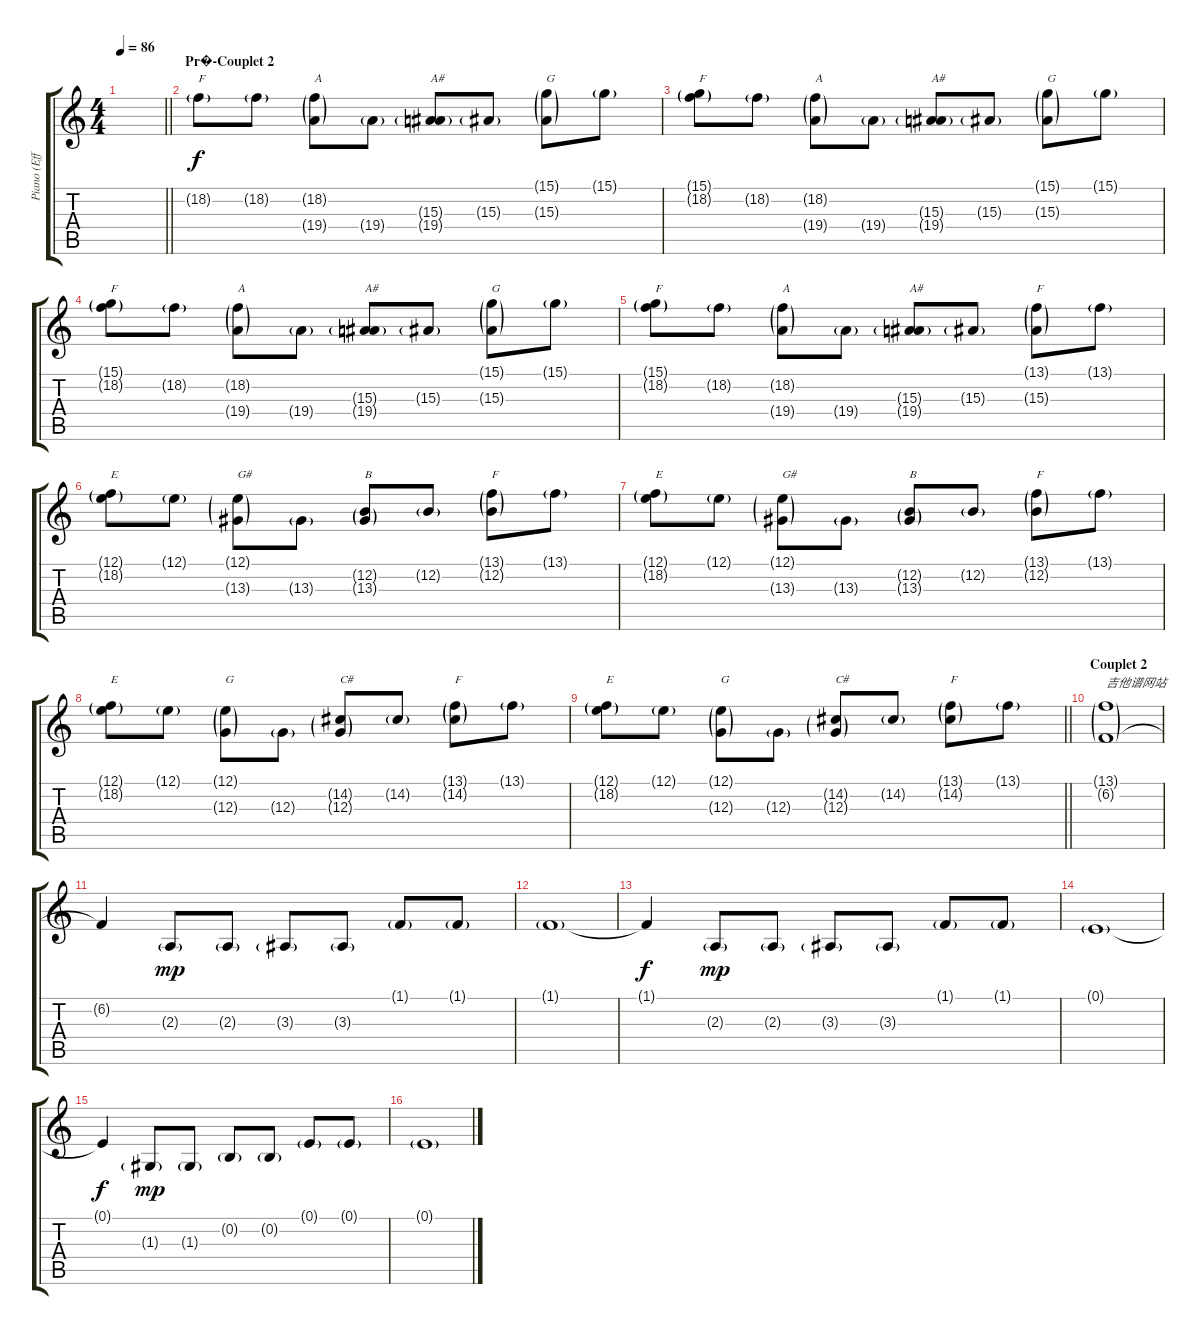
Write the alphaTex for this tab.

\track ("Piano (Effet et Delay)" "Piano (Eff") {instrument fx1rain}
\staff {score tabs}
\tuning (E4 B3 G3 D3 A2 E2) {hide}
\ts (4 4)
\tempo 86
\clef g2
\barLineRight lightlight
\ks c
|
\section ("" "Pr�-Couplet 2")
18.2{g}.8{txt "F"} 18.2{g}.8 (18.2{g} 19.4{g}).8{txt "A"} 19.4{g}.8 (15.3{g} 19.4{g}).8{txt "A#"} 15.3{g}.8 (15.1{g} 15.3{g}).8{txt "G"} 15.1{g}.8 |
(15.1{g} 18.2{g}).8{txt "F"} 18.2{g}.8 (18.2{g} 19.4{g}).8{txt "A"} 19.4{g}.8 (15.3{g} 19.4{g}).8{txt "A#"} 15.3{g}.8 (15.1{g} 15.3{g}).8{txt "G"} 15.1{g}.8 |
(15.1{g} 18.2{g}).8{txt "F"} 18.2{g}.8 (18.2{g} 19.4{g}).8{txt "A"} 19.4{g}.8 (15.3{g} 19.4{g}).8{txt "A#"} 15.3{g}.8 (15.1{g} 15.3{g}).8{txt "G"} 15.1{g}.8 |
(15.1{g} 18.2{g}).8{txt "F"} 18.2{g}.8 (18.2{g} 19.4{g}).8{txt "A"} 19.4{g}.8 (15.3{g} 19.4{g}).8{txt "A#"} 15.3{g}.8 (13.1{g} 15.3{g}).8{txt "F"} 13.1{g}.8 |
(12.1{g} 18.2{g}).8{txt "E"} 12.1{g}.8 (12.1{g} 13.3{g}).8{txt "G#"} 13.3{g}.8 (12.2{g} 13.3{g}).8{txt "B"} 12.2{g}.8 (13.1{g} 12.2{g}).8{txt "F"} 13.1{g}.8 |
(12.1{g} 18.2{g}).8{txt "E"} 12.1{g}.8 (12.1{g} 13.3{g}).8{txt "G#"} 13.3{g}.8 (12.2{g} 13.3{g}).8{txt "B"} 12.2{g}.8 (13.1{g} 12.2{g}).8{txt "F"} 13.1{g}.8 |
(12.1{g} 18.2{g}).8{txt "E"} 12.1{g}.8 (12.1{g} 12.3{g}).8{txt "G"} 12.3{g}.8 (14.2{g} 12.3{g}).8{txt "C#"} 14.2{g}.8 (13.1{g} 14.2{g}).8{txt "F"} 13.1{g}.8 |
\barLineRight lightlight
(12.1{g} 18.2{g}).8{txt "E"} 12.1{g}.8 (12.1{g} 12.3{g}).8{txt "G"} 12.3{g}.8 (14.2{g} 12.3{g}).8{txt "C#"} 14.2{g}.8 (13.1{g} 14.2{g}).8{txt "F"} 13.1{g}.8 |
\section ("" "Couplet 2")
(13.1{g} 6.2{g}).1{txt "吉他谱网站"} |
6.2{t}.4{dy f} 2.3{g}.8{dy mp} 2.3{g}.8 3.3{g}.8 3.3{g}.8 1.1{g}.8 1.1{g}.8 |
1.1{g}.1 |
1.1{t}.4{dy f} 2.3{g}.8{dy mp} 2.3{g}.8 3.3{g}.8 3.3{g}.8 1.1{g}.8 1.1{g}.8 |
0.1{g}.1 |
0.1{t}.4{dy f} 1.3{g}.8{dy mp} 1.3{g}.8 0.2{g}.8 0.2{g}.8 0.1{g}.8 0.1{g}.8 |
0.1{g}.1
